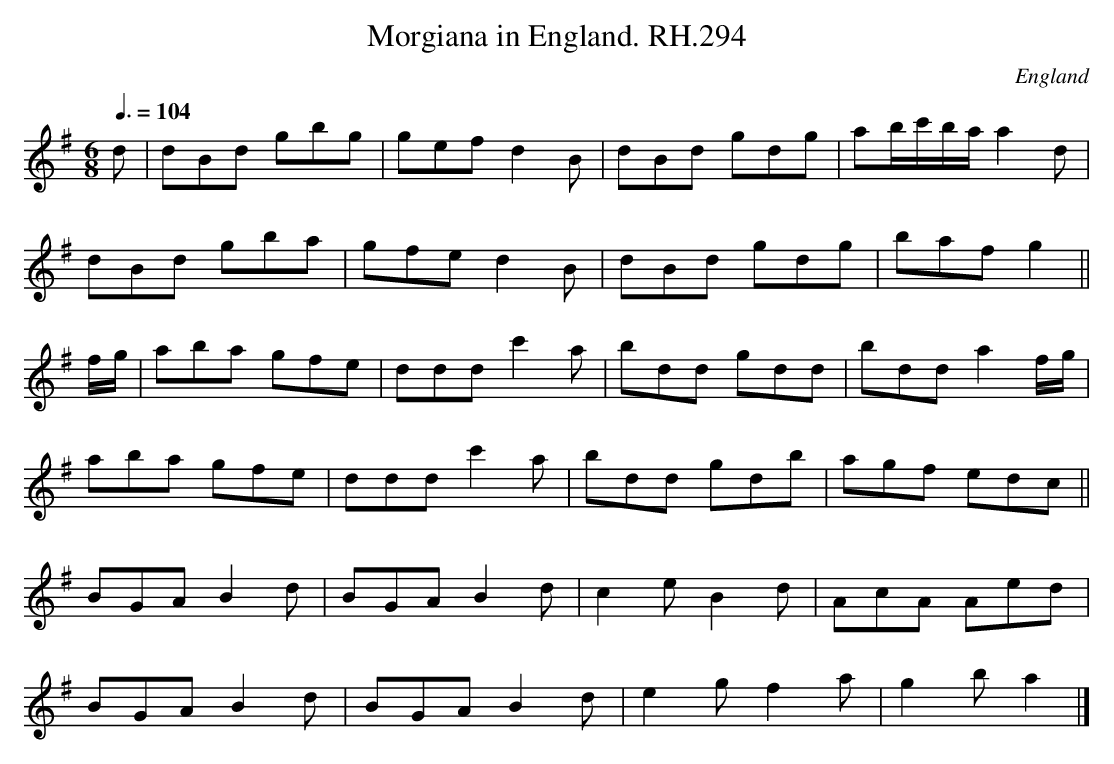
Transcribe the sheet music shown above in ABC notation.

X:1
T:Morgiana in England. RH.294
O:England
M:6/8
L:1/8
Q:3/8=104
K:G
d|dBd gbg|gef d2B|dBd gdg|ab/c'/b/a/ a2d|
dBd gba|gfe d2B|dBd gdg|baf g2||
f/g/|aba gfe|ddd c'2a|bdd gdd|bdd a2f/g/|
aba gfe|ddd c'2a|bdd gdb|agf edc||
BGA B2d|BGA B2d|c2e B2d|AcA Aed|
BGA B2d|BGA B2d|e2g f2a|g2b a2|]
